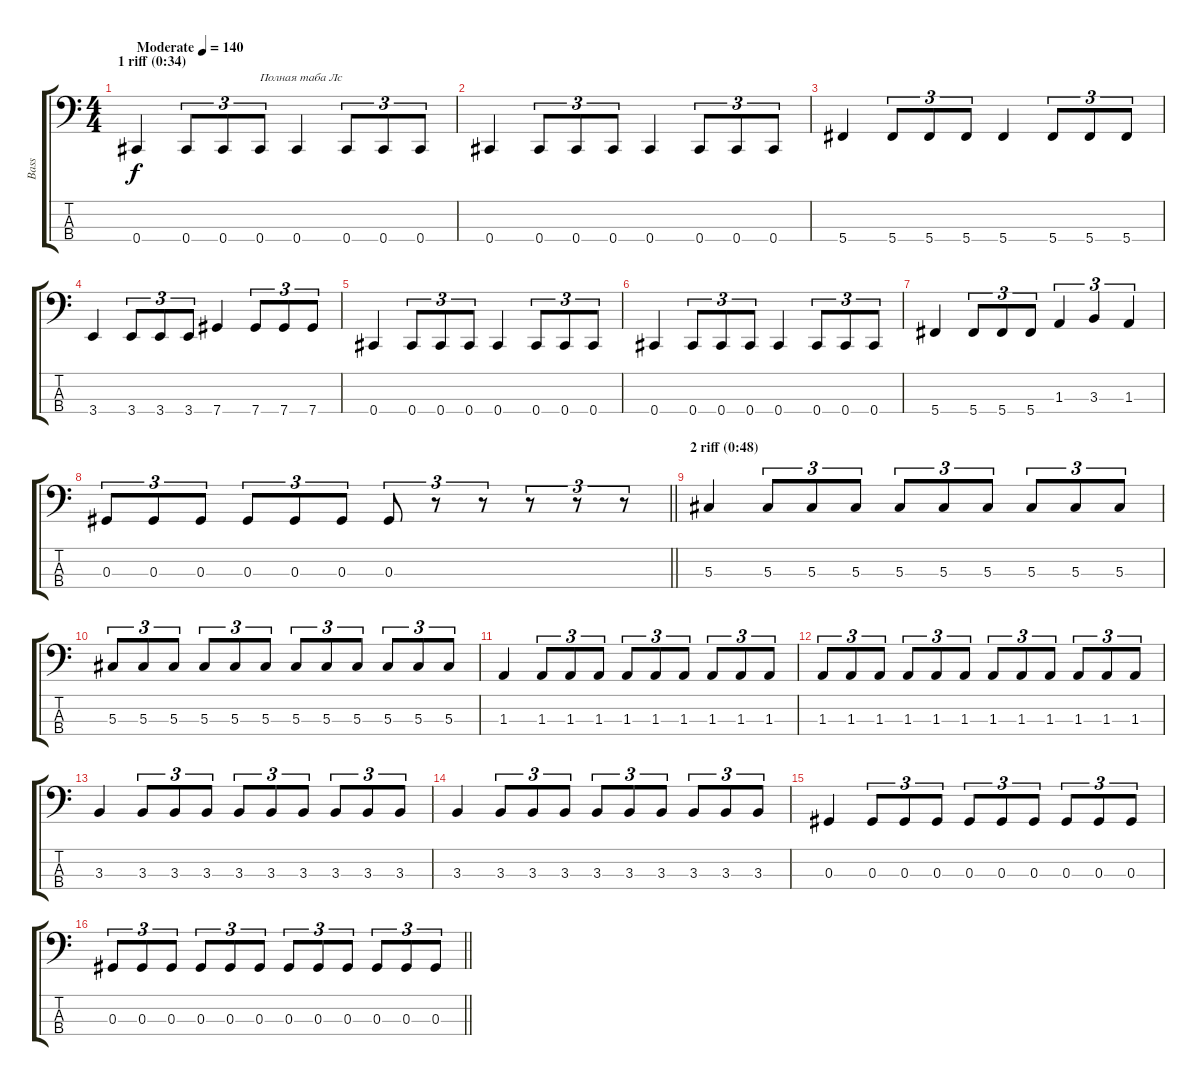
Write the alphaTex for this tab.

\track ("Bass" "Bass") {instrument electricbassfinger}
\staff {score tabs}
\tuning (Gb2 Db2 Ab1 Db1) {hide}
\ts (4 4)
\section ("" "1 riff (0:34)")
\tempo (140 "Moderate")
\clef f4
\ks c
0.4.4{dy f instrument electricbassfinger} 0.4.8{tu (3 2)} 0.4.8{tu (3 2)} 0.4.8{tu (3 2) txt "Полная таба Лс"} 0.4.4 0.4.8{tu (3 2)} 0.4.8{tu (3 2)} 0.4.8{tu (3 2)} |
0.4.4 0.4.8{tu (3 2)} 0.4.8{tu (3 2)} 0.4.8{tu (3 2)} 0.4.4 0.4.8{tu (3 2)} 0.4.8{tu (3 2)} 0.4.8{tu (3 2)} |
5.4.4 5.4.8{tu (3 2)} 5.4.8{tu (3 2)} 5.4.8{tu (3 2)} 5.4.4 5.4.8{tu (3 2)} 5.4.8{tu (3 2)} 5.4.8{tu (3 2)} |
3.4.4 3.4.8{tu (3 2)} 3.4.8{tu (3 2)} 3.4.8{tu (3 2)} 7.4.4 7.4.8{tu (3 2)} 7.4.8{tu (3 2)} 7.4.8{tu (3 2)} |
0.4.4 0.4.8{tu (3 2)} 0.4.8{tu (3 2)} 0.4.8{tu (3 2)} 0.4.4 0.4.8{tu (3 2)} 0.4.8{tu (3 2)} 0.4.8{tu (3 2)} |
0.4.4 0.4.8{tu (3 2)} 0.4.8{tu (3 2)} 0.4.8{tu (3 2)} 0.4.4 0.4.8{tu (3 2)} 0.4.8{tu (3 2)} 0.4.8{tu (3 2)} |
5.4.4 5.4.8{tu (3 2)} 5.4.8{tu (3 2)} 5.4.8{tu (3 2)} 1.3.4{tu (3 2)} 3.3.4{tu (3 2)} 1.3.4{tu (3 2)} |
\barLineRight lightlight
0.3.8{tu (3 2)} 0.3.8{tu (3 2)} 0.3.8{tu (3 2)} 0.3.8{tu (3 2)} 0.3.8{tu (3 2)} 0.3.8{tu (3 2)} 0.3.8{tu (3 2)} r.8{tu (3 2)} r.8{tu (3 2)} r.8{tu (3 2)} r.8{tu (3 2)} r.8{tu (3 2)} |
\section ("" "2 riff (0:48)")
5.3.4 5.3.8{tu (3 2)} 5.3.8{tu (3 2)} 5.3.8{tu (3 2)} 5.3.8{tu (3 2)} 5.3.8{tu (3 2)} 5.3.8{tu (3 2)} 5.3.8{tu (3 2)} 5.3.8{tu (3 2)} 5.3.8{tu (3 2)} |
5.3.8{tu (3 2)} 5.3.8{tu (3 2)} 5.3.8{tu (3 2)} 5.3.8{tu (3 2)} 5.3.8{tu (3 2)} 5.3.8{tu (3 2)} 5.3.8{tu (3 2)} 5.3.8{tu (3 2)} 5.3.8{tu (3 2)} 5.3.8{tu (3 2)} 5.3.8{tu (3 2)} 5.3.8{tu (3 2)} |
1.3.4 1.3.8{tu (3 2)} 1.3.8{tu (3 2)} 1.3.8{tu (3 2)} 1.3.8{tu (3 2)} 1.3.8{tu (3 2)} 1.3.8{tu (3 2)} 1.3.8{tu (3 2)} 1.3.8{tu (3 2)} 1.3.8{tu (3 2)} |
1.3.8{tu (3 2)} 1.3.8{tu (3 2)} 1.3.8{tu (3 2)} 1.3.8{tu (3 2)} 1.3.8{tu (3 2)} 1.3.8{tu (3 2)} 1.3.8{tu (3 2)} 1.3.8{tu (3 2)} 1.3.8{tu (3 2)} 1.3.8{tu (3 2)} 1.3.8{tu (3 2)} 1.3.8{tu (3 2)} |
3.3.4 3.3.8{tu (3 2)} 3.3.8{tu (3 2)} 3.3.8{tu (3 2)} 3.3.8{tu (3 2)} 3.3.8{tu (3 2)} 3.3.8{tu (3 2)} 3.3.8{tu (3 2)} 3.3.8{tu (3 2)} 3.3.8{tu (3 2)} |
3.3.4 3.3.8{tu (3 2)} 3.3.8{tu (3 2)} 3.3.8{tu (3 2)} 3.3.8{tu (3 2)} 3.3.8{tu (3 2)} 3.3.8{tu (3 2)} 3.3.8{tu (3 2)} 3.3.8{tu (3 2)} 3.3.8{tu (3 2)} |
0.3.4 0.3.8{tu (3 2)} 0.3.8{tu (3 2)} 0.3.8{tu (3 2)} 0.3.8{tu (3 2)} 0.3.8{tu (3 2)} 0.3.8{tu (3 2)} 0.3.8{tu (3 2)} 0.3.8{tu (3 2)} 0.3.8{tu (3 2)} |
\barLineRight lightlight
0.3.8{tu (3 2)} 0.3.8{tu (3 2)} 0.3.8{tu (3 2)} 0.3.8{tu (3 2)} 0.3.8{tu (3 2)} 0.3.8{tu (3 2)} 0.3.8{tu (3 2)} 0.3.8{tu (3 2)} 0.3.8{tu (3 2)} 0.3.8{tu (3 2)} 0.3.8{tu (3 2)} 0.3.8{tu (3 2)}
